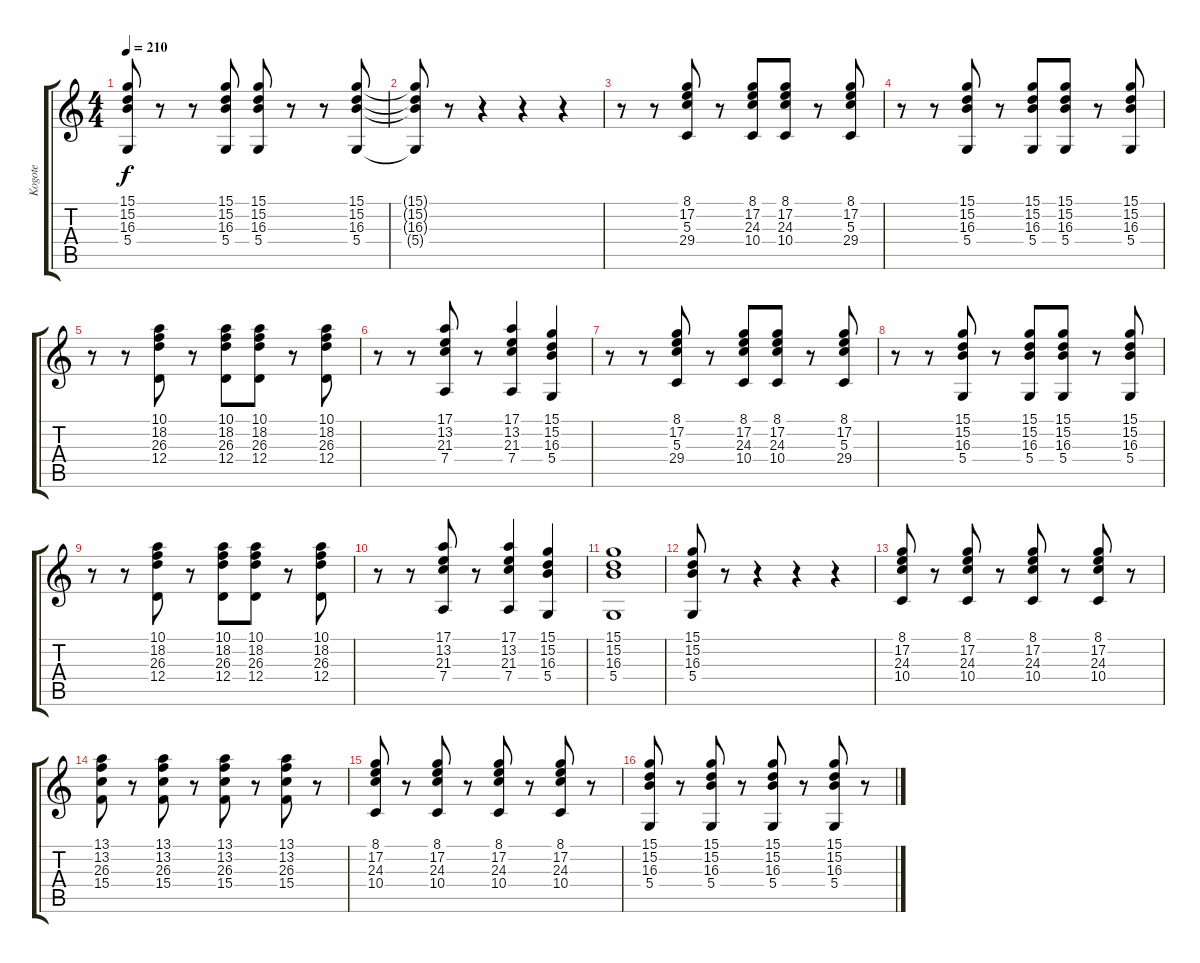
\track ("Kogote" "Kogote") {instrument drawbarorgan}
\staff {score tabs}
\tuning (E4 B3 G3 D3 A2 E2) {hide}
\ts (4 4)
\tempo 210
\clef g2
\ks c
(15.1 15.2 16.3 5.4).8{dy f} r.8 r.8 (15.1 15.2 16.3 5.4).8 (15.1 15.2 16.3 5.4).8 r.8 r.8 (15.1 15.2 16.3 5.4).8 |
(15.1{t} 15.2{t} 16.3{t} 5.4{t}).8 r.8 r.4 r.4 r.4 |
r.8 r.8 (8.1 17.2 5.3 29.4).8 r.8 (8.1 17.2 24.3 10.4).8 (8.1 17.2 24.3 10.4).8 r.8 (8.1 17.2 5.3 29.4).8 |
r.8 r.8 (15.1 15.2 16.3 5.4).8 r.8 (15.1 15.2 16.3 5.4).8 (15.1 15.2 16.3 5.4).8 r.8 (15.1 15.2 16.3 5.4).8 |
r.8 r.8 (10.1 18.2 26.3 12.4).8 r.8 (10.1 18.2 26.3 12.4).8 (10.1 18.2 26.3 12.4).8 r.8 (10.1 18.2 26.3 12.4).8 |
r.8 r.8 (17.1 13.2 21.3 7.4).8 r.8 (17.1 13.2 21.3 7.4).4 (15.1 15.2 16.3 5.4).4 |
r.8 r.8 (8.1 17.2 5.3 29.4).8 r.8 (8.1 17.2 24.3 10.4).8 (8.1 17.2 24.3 10.4).8 r.8 (8.1 17.2 5.3 29.4).8 |
r.8 r.8 (15.1 15.2 16.3 5.4).8 r.8 (15.1 15.2 16.3 5.4).8 (15.1 15.2 16.3 5.4).8 r.8 (15.1 15.2 16.3 5.4).8 |
r.8 r.8 (10.1 18.2 26.3 12.4).8 r.8 (10.1 18.2 26.3 12.4).8 (10.1 18.2 26.3 12.4).8 r.8 (10.1 18.2 26.3 12.4).8 |
r.8 r.8 (17.1 13.2 21.3 7.4).8 r.8 (17.1 13.2 21.3 7.4).4 (15.1 15.2 16.3 5.4).4 |
(15.1 15.2 16.3 5.4).1 |
(15.1 15.2 16.3 5.4).8 r.8 r.4 r.4 r.4 |
(8.1 17.2 24.3 10.4).8 r.8 (8.1 17.2 24.3 10.4).8 r.8 (8.1 17.2 24.3 10.4).8 r.8 (8.1 17.2 24.3 10.4).8 r.8 |
(13.1 13.2 26.3 15.4).8 r.8 (13.1 13.2 26.3 15.4).8 r.8 (13.1 13.2 26.3 15.4).8 r.8 (13.1 13.2 26.3 15.4).8 r.8 |
(8.1 17.2 24.3 10.4).8 r.8 (8.1 17.2 24.3 10.4).8 r.8 (8.1 17.2 24.3 10.4).8 r.8 (8.1 17.2 24.3 10.4).8 r.8 |
(15.1 15.2 16.3 5.4).8 r.8 (15.1 15.2 16.3 5.4).8 r.8 (15.1 15.2 16.3 5.4).8 r.8 (15.1 15.2 16.3 5.4).8 r.8
